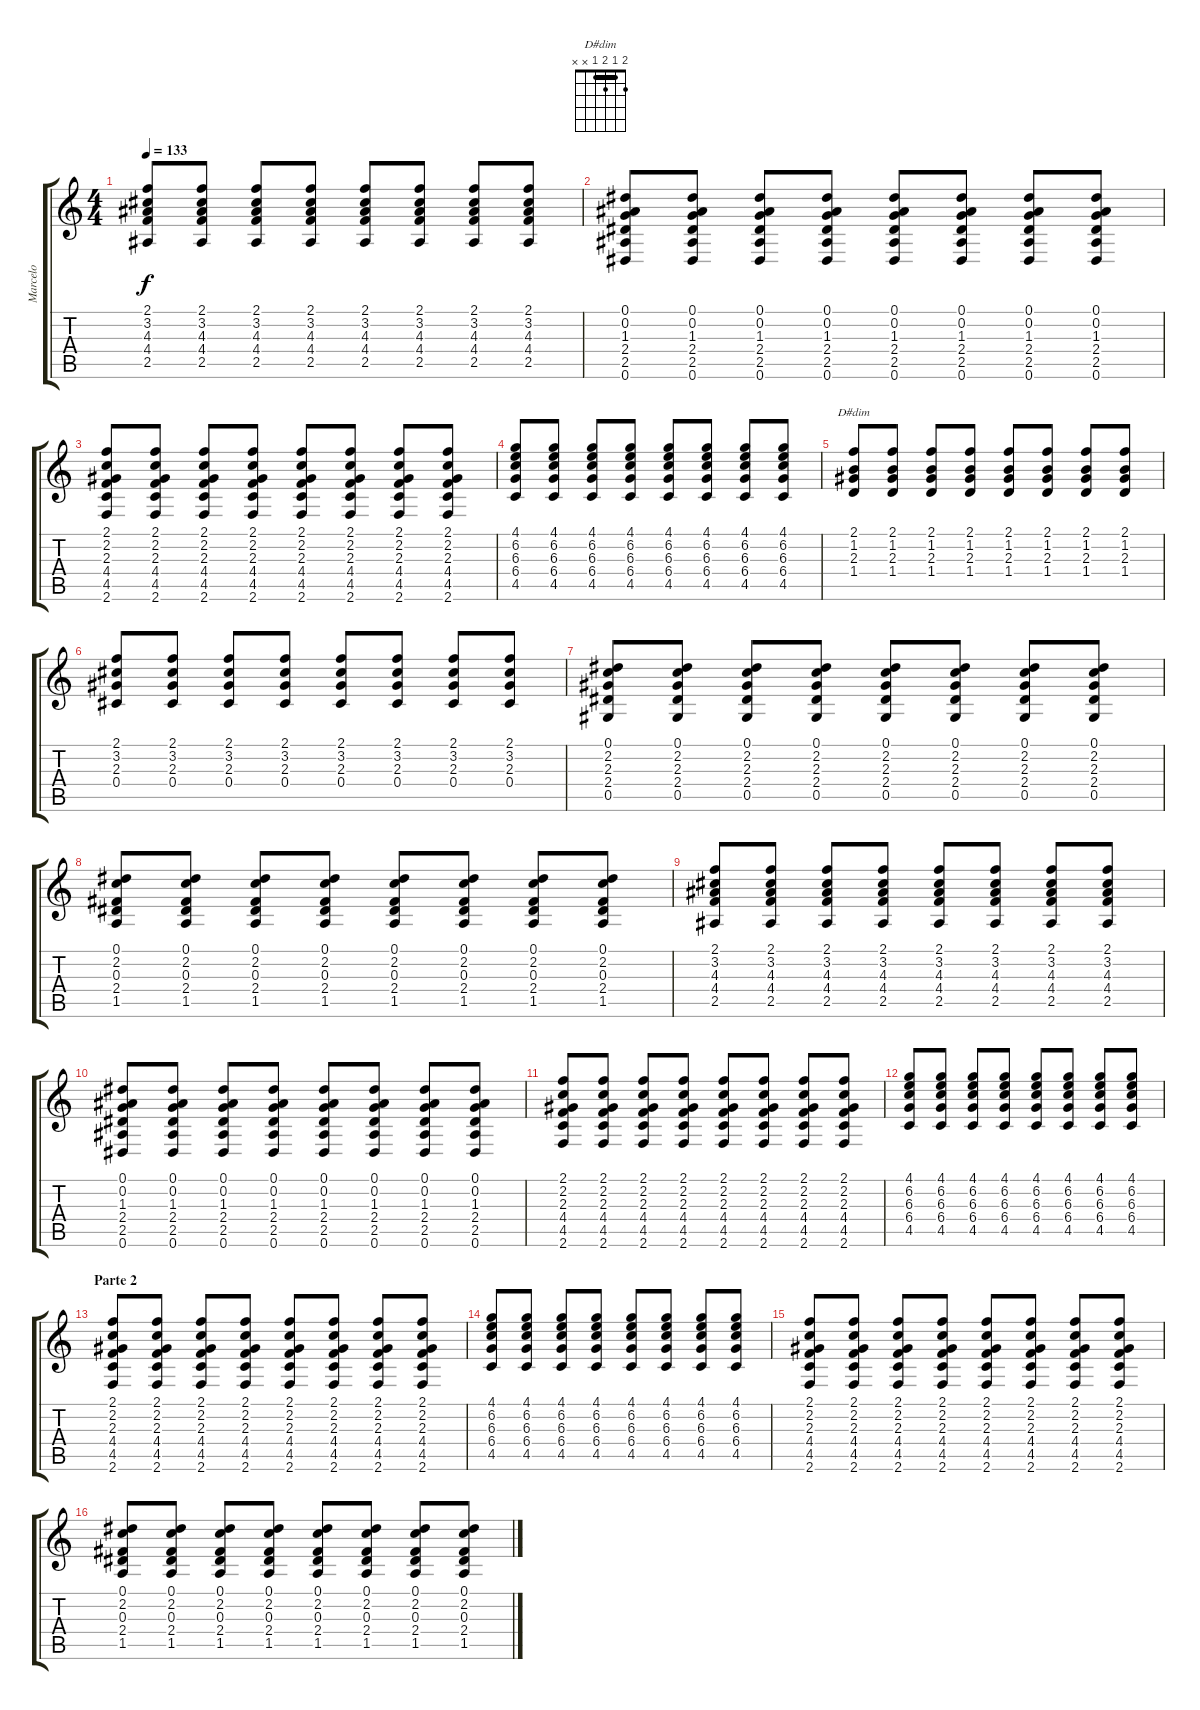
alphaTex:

\track ("Marcelo" "Marcelo") {instrument overdrivenguitar}
\staff {score tabs}
\tuning (Eb4 Bb3 Gb3 Db3 Ab2 Eb2) {hide}
\chord ("D#dim" 2 1 2 1 x x) {barre 1}
\ts (4 4)
\tempo 133
\clef g2
\ks c
(2.1 3.2 4.3 4.4 2.5).8{dy f} (2.1 3.2 4.3 4.4 2.5).8 (2.1 3.2 4.3 4.4 2.5).8 (2.1 3.2 4.3 4.4 2.5).8 (2.1 3.2 4.3 4.4 2.5).8 (2.1 3.2 4.3 4.4 2.5).8 (2.1 3.2 4.3 4.4 2.5).8 (2.1 3.2 4.3 4.4 2.5).8 |
(0.1 0.2 1.3 2.4 2.5 0.6).8 (0.1 0.2 1.3 2.4 2.5 0.6).8 (0.1 0.2 1.3 2.4 2.5 0.6).8 (0.1 0.2 1.3 2.4 2.5 0.6).8 (0.1 0.2 1.3 2.4 2.5 0.6).8 (0.1 0.2 1.3 2.4 2.5 0.6).8 (0.1 0.2 1.3 2.4 2.5 0.6).8 (0.1 0.2 1.3 2.4 2.5 0.6).8 |
(2.1 2.2 2.3 4.4 4.5 2.6).8 (2.1 2.2 2.3 4.4 4.5 2.6).8 (2.1 2.2 2.3 4.4 4.5 2.6).8 (2.1 2.2 2.3 4.4 4.5 2.6).8 (2.1 2.2 2.3 4.4 4.5 2.6).8 (2.1 2.2 2.3 4.4 4.5 2.6).8 (2.1 2.2 2.3 4.4 4.5 2.6).8 (2.1 2.2 2.3 4.4 4.5 2.6).8 |
(4.1 6.2 6.3 6.4 4.5).8 (4.1 6.2 6.3 6.4 4.5).8 (4.1 6.2 6.3 6.4 4.5).8 (4.1 6.2 6.3 6.4 4.5).8 (4.1 6.2 6.3 6.4 4.5).8 (4.1 6.2 6.3 6.4 4.5).8 (4.1 6.2 6.3 6.4 4.5).8 (4.1 6.2 6.3 6.4 4.5).8 |
(2.1 1.2 2.3 1.4).8{ch "D#dim"} (2.1 1.2 2.3 1.4).8 (2.1 1.2 2.3 1.4).8 (2.1 1.2 2.3 1.4).8 (2.1 1.2 2.3 1.4).8 (2.1 1.2 2.3 1.4).8 (2.1 1.2 2.3 1.4).8 (2.1 1.2 2.3 1.4).8 |
(2.1 3.2 2.3 0.4).8 (2.1 3.2 2.3 0.4).8 (2.1 3.2 2.3 0.4).8 (2.1 3.2 2.3 0.4).8 (2.1 3.2 2.3 0.4).8 (2.1 3.2 2.3 0.4).8 (2.1 3.2 2.3 0.4).8 (2.1 3.2 2.3 0.4).8 |
(0.1 2.2 2.3 2.4 0.5).8 (0.1 2.2 2.3 2.4 0.5).8 (0.1 2.2 2.3 2.4 0.5).8 (0.1 2.2 2.3 2.4 0.5).8 (0.1 2.2 2.3 2.4 0.5).8 (0.1 2.2 2.3 2.4 0.5).8 (0.1 2.2 2.3 2.4 0.5).8 (0.1 2.2 2.3 2.4 0.5).8 |
(0.1 2.2 0.3 2.4 1.5).8 (0.1 2.2 0.3 2.4 1.5).8 (0.1 2.2 0.3 2.4 1.5).8 (0.1 2.2 0.3 2.4 1.5).8 (0.1 2.2 0.3 2.4 1.5).8 (0.1 2.2 0.3 2.4 1.5).8 (0.1 2.2 0.3 2.4 1.5).8 (0.1 2.2 0.3 2.4 1.5).8 |
(2.1 3.2 4.3 4.4 2.5).8 (2.1 3.2 4.3 4.4 2.5).8 (2.1 3.2 4.3 4.4 2.5).8 (2.1 3.2 4.3 4.4 2.5).8 (2.1 3.2 4.3 4.4 2.5).8 (2.1 3.2 4.3 4.4 2.5).8 (2.1 3.2 4.3 4.4 2.5).8 (2.1 3.2 4.3 4.4 2.5).8 |
(0.1 0.2 1.3 2.4 2.5 0.6).8 (0.1 0.2 1.3 2.4 2.5 0.6).8 (0.1 0.2 1.3 2.4 2.5 0.6).8 (0.1 0.2 1.3 2.4 2.5 0.6).8 (0.1 0.2 1.3 2.4 2.5 0.6).8 (0.1 0.2 1.3 2.4 2.5 0.6).8 (0.1 0.2 1.3 2.4 2.5 0.6).8 (0.1 0.2 1.3 2.4 2.5 0.6).8 |
(2.1 2.2 2.3 4.4 4.5 2.6).8 (2.1 2.2 2.3 4.4 4.5 2.6).8 (2.1 2.2 2.3 4.4 4.5 2.6).8 (2.1 2.2 2.3 4.4 4.5 2.6).8 (2.1 2.2 2.3 4.4 4.5 2.6).8 (2.1 2.2 2.3 4.4 4.5 2.6).8 (2.1 2.2 2.3 4.4 4.5 2.6).8 (2.1 2.2 2.3 4.4 4.5 2.6).8 |
(4.1 6.2 6.3 6.4 4.5).8 (4.1 6.2 6.3 6.4 4.5).8 (4.1 6.2 6.3 6.4 4.5).8 (4.1 6.2 6.3 6.4 4.5).8 (4.1 6.2 6.3 6.4 4.5).8 (4.1 6.2 6.3 6.4 4.5).8 (4.1 6.2 6.3 6.4 4.5).8 (4.1 6.2 6.3 6.4 4.5).8 |
\section ("" "Parte 2")
(2.1 2.2 2.3 4.4 4.5 2.6).8 (2.1 2.2 2.3 4.4 4.5 2.6).8 (2.1 2.2 2.3 4.4 4.5 2.6).8 (2.1 2.2 2.3 4.4 4.5 2.6).8 (2.1 2.2 2.3 4.4 4.5 2.6).8 (2.1 2.2 2.3 4.4 4.5 2.6).8 (2.1 2.2 2.3 4.4 4.5 2.6).8 (2.1 2.2 2.3 4.4 4.5 2.6).8 |
(4.1 6.2 6.3 6.4 4.5).8 (4.1 6.2 6.3 6.4 4.5).8 (4.1 6.2 6.3 6.4 4.5).8 (4.1 6.2 6.3 6.4 4.5).8 (4.1 6.2 6.3 6.4 4.5).8 (4.1 6.2 6.3 6.4 4.5).8 (4.1 6.2 6.3 6.4 4.5).8 (4.1 6.2 6.3 6.4 4.5).8 |
(2.1 2.2 2.3 4.4 4.5 2.6).8 (2.1 2.2 2.3 4.4 4.5 2.6).8 (2.1 2.2 2.3 4.4 4.5 2.6).8 (2.1 2.2 2.3 4.4 4.5 2.6).8 (2.1 2.2 2.3 4.4 4.5 2.6).8 (2.1 2.2 2.3 4.4 4.5 2.6).8 (2.1 2.2 2.3 4.4 4.5 2.6).8 (2.1 2.2 2.3 4.4 4.5 2.6).8 |
(0.1 2.2 0.3 2.4 1.5).8 (0.1 2.2 0.3 2.4 1.5).8 (0.1 2.2 0.3 2.4 1.5).8 (0.1 2.2 0.3 2.4 1.5).8 (0.1 2.2 0.3 2.4 1.5).8 (0.1 2.2 0.3 2.4 1.5).8 (0.1 2.2 0.3 2.4 1.5).8 (0.1 2.2 0.3 2.4 1.5).8
